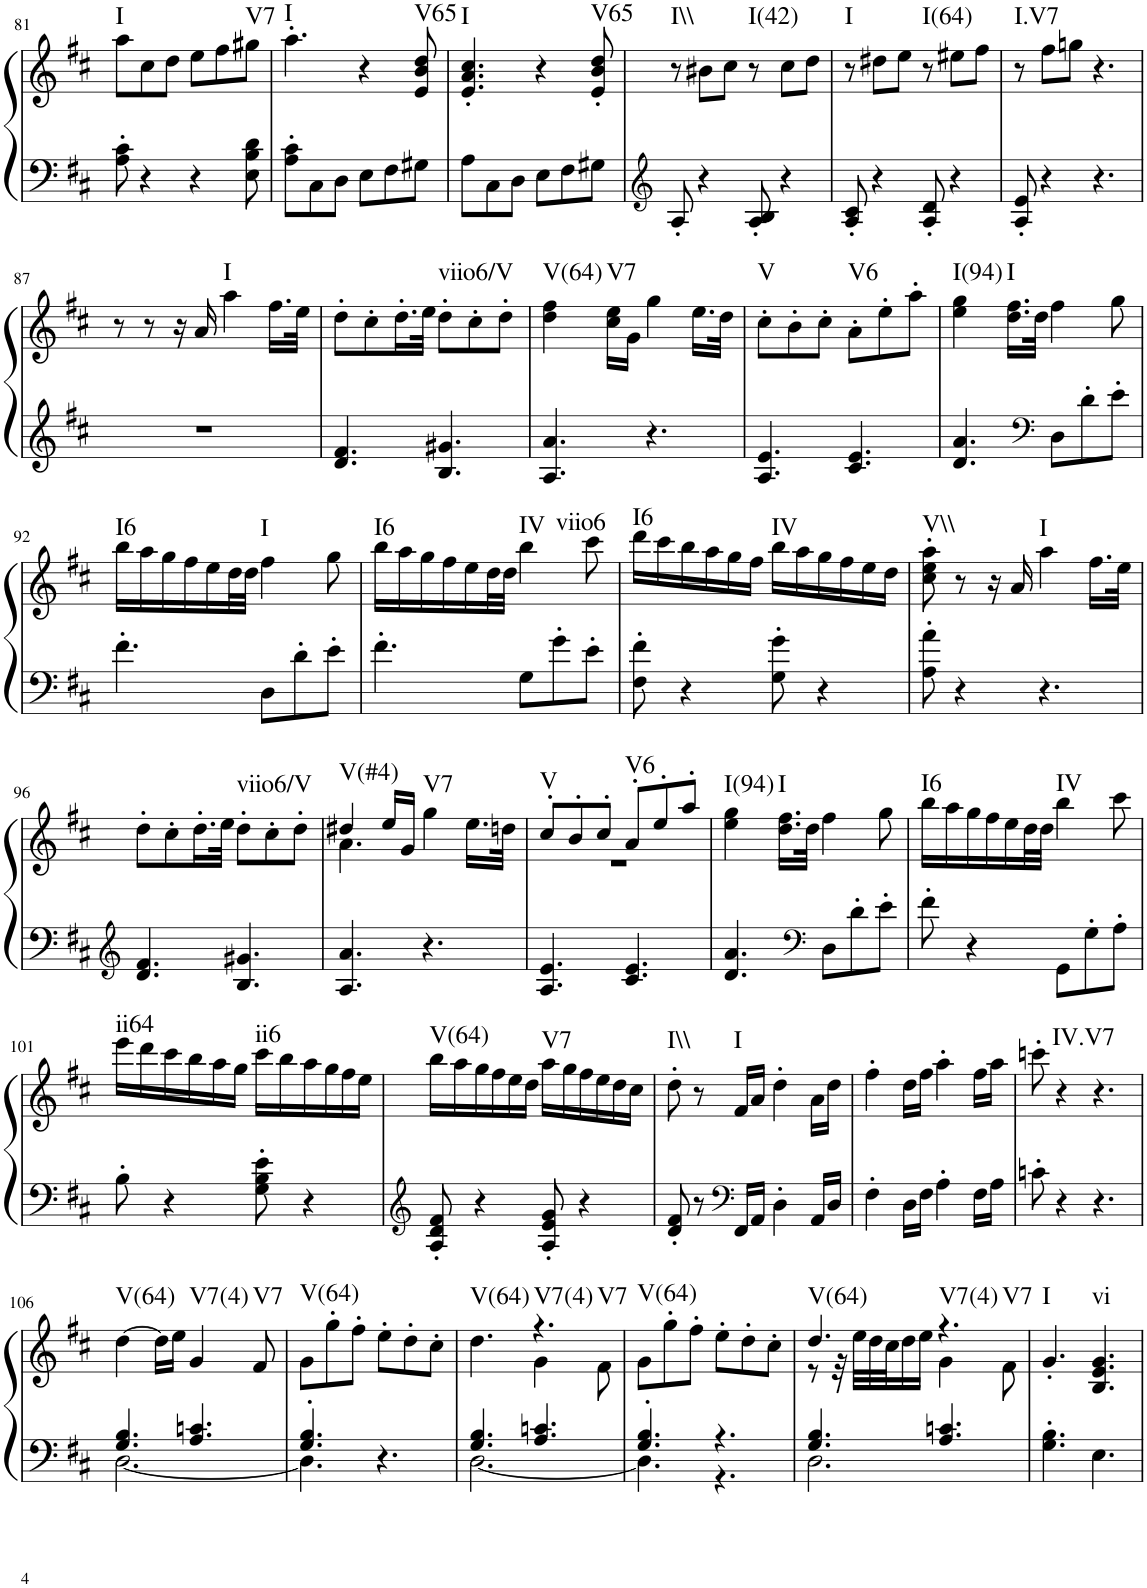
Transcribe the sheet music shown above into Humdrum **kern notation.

**kern	**kern	**harte
*part1	*part1	*part1
*staff2	*staff1	*
*I"Piano, Piano right	*	*
*I'Pno.	*	*
!!LO:PB:g=z
*clefF4	*clefG2	*
*k[f#c#]	*k[f#c#]	*
*M6/8	*M6/8	*
=81	=81	=81
!	!	!LO:H:kt=I
8A\' 8c#\'	8aa\L	N
4r	8cc#\	.
.	8dd\J	.
4r	8ee\L	.
.	8ff#\	.
!	!	!LO:H:kt=V7
8E\ 8B\ 8d\	8gg#X\J	N
=82	=82	=82
!	!	!LO:H:kt=I
8A\' 8c#\'L	4.aa'\	N
8C#\	.	.
8D\J	.	.
8E\L	4r	.
8F#\	.	.
!	!	!LO:H:kt=V65
8G#X\J	8e/ 8b/ 8dd/	N
=83	=83	=83
!	!	!LO:H:kt=I
8A\L	4.e/' 4.a/' 4.cc#/'	N
8C#\	.	.
8D\J	.	.
8E\L	4r	.
8F#\	.	.
!	!	!LO:H:kt=V65
8G#X\J	8e/' 8b/' 8dd/'	N
=84	=84	=84
*clefG2	*	*
!	!	!LO:H:kt=I\\
8A'/	8r	N
4r	8b#X\L	.
.	8cc#\J	.
!	!	!LO:H:kt=I(42)
8A/' 8B/'	8r	N
4r	8cc#\L	.
.	8dd\J	.
=85	=85	=85
!	!	!LO:H:kt=I
8A/' 8c#/'	8r	N
4r	8dd#X\L	.
.	8ee\J	.
!	!	!LO:H:kt=I(64)
8A/' 8d/'	8r	N
4r	8ee#X\L	.
.	8ff#\J	.
=86	=86	=86
!	!	!LO:H:kt=I.V7
8A/' 8e/'	8r	N
4r	8ff#\L	.
.	8ggn\J	.
4.r	4.r	.
!!LO:LB:g=z
=87	=87	=87
2.r	8r	.
.	8r	.
.	16r	.
.	16a/	.
!	!	!LO:H:kt=I
.	4aa\	N
.	16.ff#\LL	.
.	32ee\JJk	.
=88	=88	=88
4.d/ 4.f#/	8dd'\L	.
.	8cc#'\	.
.	16.dd'\L	.
.	32ee\JJk	.
!	!	!LO:H:kt=viio6/V
4.B/ 4.g#X/	8dd'\L	N
.	8cc#'\	.
.	8dd'\J	.
=89	=89	=89
!	!	!LO:H:kt=V(64)
4.A/ 4.a/	4dd\ 4ff#\	N
!	!	!LO:H:kt=V7
.	16cc#\ 16ee\LL	N
.	16g\JJ	.
4.r	4gg\	.
.	16.ee\LL	.
.	32dd\JJk	.
=90	=90	=90
!	!	!LO:H:kt=V
4.A/ 4.e/	8cc#'\L	N
.	8b'\	.
.	8cc#'\J	.
!	!	!LO:H:kt=V6
4.c#/ 4.e/	8a'\L	N
.	8ee'\	.
.	8aa'\J	.
=91	=91	=91
!	!	!LO:H:kt=I(94)
4.d/ 4.a/	4ee\ 4gg\	N
!	!	!LO:H:kt=I
.	16.dd\ 16.ff#\LL	N
.	32dd\JJk	.
*clefF4	*	*
8D\L	4ff#\	.
8d'\	.	.
8e'\J	8gg\	.
!!LO:LB:g=z
=92	=92	=92
!	!	!LO:H:kt=I6
4.f#'\	16bb\LL	N
.	16aa\	.
.	16gg\	.
.	16ff#\	.
.	16ee\	.
.	32dd\L	.
.	32dd\JJJ	.
!	!	!LO:H:kt=I
8D\L	4ff#\	N
8d'\	.	.
8e'\J	8gg\	.
=93	=93	=93
!	!	!LO:H:kt=I6
4.f#'\	16bb\LL	N
.	16aa\	.
.	16gg\	.
.	16ff#\	.
.	16ee\	.
.	32dd\L	.
.	32dd\JJJ	.
!	!	!LO:H:kt=IV
8G\L	4bb\	N
8g'\	.	.
!	!	!LO:H:kt=viio6
8e'\J	8ccc#\	N
=94	=94	=94
!	!	!LO:H:kt=I6
8F#\' 8f#\'	16ddd\LL	N
.	16ccc#\	.
4r	16bb\	.
.	16aa\	.
.	16gg\	.
.	16ff#\JJ	.
!	!	!LO:H:kt=IV
8G\' 8g\'	16bb\LL	N
.	16aa\	.
4r	16gg\	.
.	16ff#\	.
.	16ee\	.
.	16dd\JJ	.
=95	=95	=95
!	!	!LO:H:kt=V\\
8A\' 8a\'	8cc#\' 8ee\' 8aa\'	N
4r	8r	.
.	16r	.
.	16a/	.
!	!	!LO:H:kt=I
4.r	4aa\	N
.	16.ff#\LL	.
.	32ee\JJk	.
!!LO:LB:g=z
=96	=96	=96
*clefG2	*	*
4.d/ 4.f#/	8dd'\L	.
.	8cc#'\	.
.	16.dd'\L	.
.	32ee\JJk	.
!	!	!LO:H:kt=viio6/V
4.B/ 4.g#X/	8dd'\L	N
.	8cc#'\	.
.	8dd'\J	.
=97	=97	=97
*	*^	*
!	!	!	!LO:H:kt=V(#4)
4.A/ 4.a/	4dd#X/	4.a\	N
.	16ee/LL	.	.
.	16g/JJ	.	.
!	!	!	!LO:H:kt=V7
4.r	4gg\	4.ryy	N
.	16.ee\LL	.	.
.	32ddn\JJk	.	.
=98	=98	=98	=98
!	!	!	!LO:H:kt=V
4.A/ 4.e/	8cc#'/L	2.r	N
.	8b'/	.	.
.	8cc#'/J	.	.
!	!	!	!LO:H:kt=V6
4.c#/ 4.e/	8a'/L	.	N
.	8ee'/	.	.
.	8aa'/J	.	.
*	*v	*v	*
=99	=99	=99
!	!	!LO:H:kt=I(94)
4.d/ 4.a/	4ee\ 4gg\	N
!	!	!LO:H:kt=I
.	16.dd\ 16.ff#\LL	N
.	32dd\JJk	.
*clefF4	*	*
8D\L	4ff#\	.
8d'\	.	.
8e'\J	8gg\	.
=100	=100	=100
!	!	!LO:H:kt=I6
8f#'\	16bb\LL	N
.	16aa\	.
4r	16gg\	.
.	16ff#\	.
.	16ee\	.
.	32dd\L	.
.	32dd\JJJ	.
!	!	!LO:H:kt=IV
8GG\L	4bb\	N
8G'\	.	.
8A'\J	8ccc#\	.
!!LO:LB:g=z
=101	=101	=101
!	!	!LO:H:kt=ii64
8B'\	16eee\LL	N
.	16ddd\	.
4r	16ccc#\	.
.	16bb\	.
.	16aa\	.
.	16gg\JJ	.
!	!	!LO:H:kt=ii6
8G\' 8B\' 8e\'	16ccc#\LL	N
.	16bb\	.
4r	16aa\	.
.	16gg\	.
.	16ff#\	.
.	16ee\JJ	.
=102	=102	=102
*clefG2	*	*
!	!	!LO:H:kt=V(64)
8A/' 8d/' 8f#/'	16bb\LL	N
.	16aa\	.
4r	16gg\	.
.	16ff#\	.
.	16ee\	.
.	16dd\JJ	.
!	!	!LO:H:kt=V7
8A/' 8e/' 8g/'	16aa\LL	N
.	16gg\	.
4r	16ff#\	.
.	16ee\	.
.	16dd\	.
.	16cc#\JJ	.
=103	=103	=103
!	!	!LO:H:kt=I\\
8d/' 8f#/'	8dd'\	N
8r	8r	.
*clefF4	*	*
!	!	!LO:H:kt=I
16FF#/LL	16f#/LL	N
16AA/JJ	16a/JJ	.
4D'\	4dd'\	.
16AA/LL	16a\LL	.
16D/JJ	16dd\JJ	.
=104	=104	=104
4F#'\	4ff#'\	.
16D\LL	16dd\LL	.
16F#\JJ	16ff#\JJ	.
4A'\	4aa'\	.
16F#\LL	16ff#\LL	.
16A\JJ	16aa\JJ	.
=105	=105	=105
!	!	!LO:H:kt=IV.V7
8cn'\	8cccn'\	N
4r	4r	.
4.r	4.r	.
!!LO:LB:g=z
=106	=106	=106
*^	*	*
!	!	!	!LO:H:kt=V(64)
4.G/ 4.B/	[2.D\	[4dd\	N
.	.	16dd\LL]	.
.	.	16ee\JJ	.
!	!	!	!LO:H:kt=V7(4)
4.A/ 4.cn/	.	4g/	N
!	!	!	!LO:H:kt=V7
.	.	8f#/	N
=107	=107	=107	=107
!	!	!	!LO:H:kt=V(64)
4.G/' 4.B/'	4.D\]	8g\L	N
.	.	8gg'\	.
.	.	8ff#'\J	.
4.r	4.ryy	8ee'\L	.
.	.	8dd'\	.
.	.	8cc#'\J	.
=108	=108	=108	=108
*	*	*^	*
!	!	!	!	!LO:H:kt=V(64)
4.G/ 4.B/	[2.D\	4.dd\	4.ryy	N
!	!	!	!	!LO:H:n=1:kt=V7(4)
!	!	!	!	!LO:H:n=2:kt=V7
4.A/ 4.cn/	.	4.r	4g\	N N
.	.	.	8f#\	.
=109	=109	=109	=109	=109
!	!	!	!	!LO:H:kt=V(64)
*	*	*v	*v	*
4.G/' 4.B/'	4.D\]	8g\L	N
.	.	8gg'\	.
.	.	8ff#'\J	.
4.r	4.r	8ee'\L	.
.	.	8dd'\	.
.	.	8cc#'\J	.
=110	=110	=110	=110
*	*	*^	*
!	!	!	!	!LO:H:kt=V(64)
4.G/ 4.B/	2.D\	4.dd/	8r	N
.	.	.	32r	.
.	.	.	32ee\LLL	.
.	.	.	32dd\	.
.	.	.	32cc#\J	.
.	.	.	16dd\	.
.	.	.	16ee\JJ	.
!	!	!	!	!LO:H:n=1:kt=V7(4)
!	!	!	!	!LO:H:n=2:kt=V7
4.A/ 4.cn/	.	4.r	4g\	N N
.	.	.	8f#\	.
*v	*v	*	*	*
=111	=111	=111	=111
!	!	!	!LO:H:kt=I
*	*v	*v	*
4.G\' 4.B\'	4.g'/	N
!	!	!LO:H:kt=vi
4.E\	4.B/ 4.e/ 4.g/	N
=	=	=
*-	*-	*-
